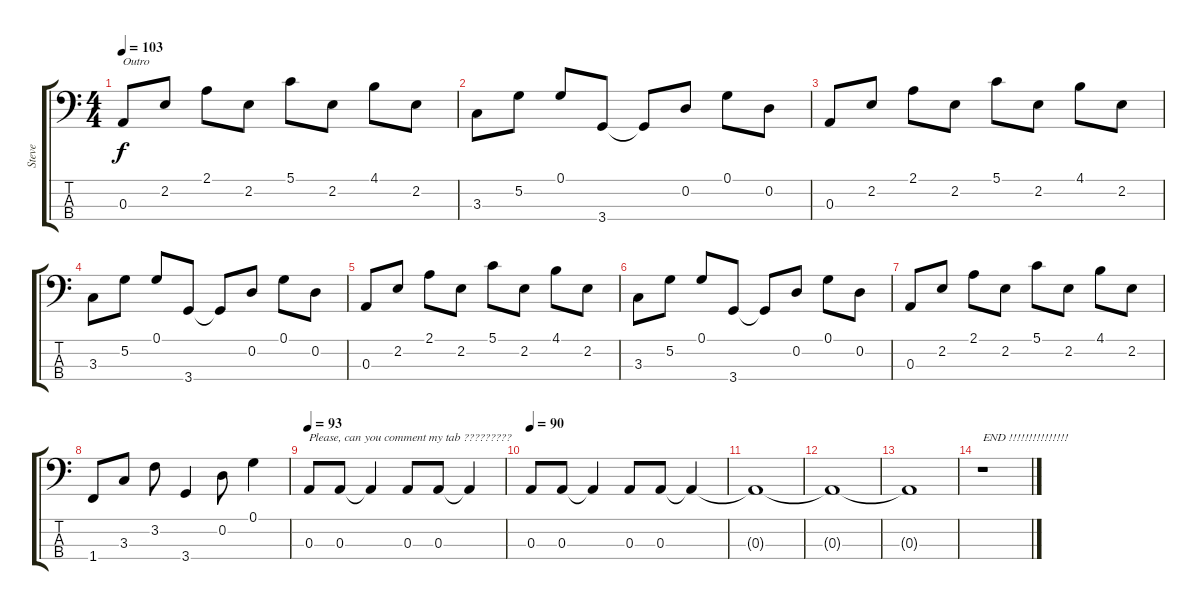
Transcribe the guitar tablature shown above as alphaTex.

\track ("Steve" "Steve") {instrument electricbassfinger}
\staff {score tabs}
\tuning (G2 D2 A1 E1) {hide}
\ts (4 4)
\tempo 103
\clef f4
\ks c
0.3.8{txt "Outro" dy f volume 10} 2.2.8 2.1.8 2.2.8 5.1.8 2.2.8 4.1.8 2.2.8 |
3.3.8 5.2.8 0.1.8 3.4.8 3.4{t}.8 0.2.8 0.1.8 0.2.8 |
0.3.8 2.2.8 2.1.8 2.2.8 5.1.8 2.2.8 4.1.8 2.2.8 |
3.3.8 5.2.8 0.1.8 3.4.8 3.4{t}.8 0.2.8 0.1.8 0.2.8 |
0.3.8 2.2.8 2.1.8 2.2.8 5.1.8 2.2.8 4.1.8 2.2.8 |
3.3.8 5.2.8 0.1.8 3.4.8 3.4{t}.8 0.2.8 0.1.8 0.2.8 |
0.3.8 2.2.8 2.1.8 2.2.8 5.1.8 2.2.8 4.1.8 2.2.8 |
1.4.8 3.3.8 3.2.8 3.4.4 0.2.8 0.1.4 |
\tempo 93
0.3.8{txt "Please, can you comment my tab ?????????"} 0.3.8 0.3{t}.4 0.3.8 0.3.8 0.3{t}.4 |
\tempo 90
0.3.8 0.3.8 0.3{t}.4 0.3.8 0.3.8 0.3{t}.4 |
0.3{t}.1 |
0.3{t}.1 |
0.3{t}.1 |
r.1{txt "END !!!!!!!!!!!!!!!"}
